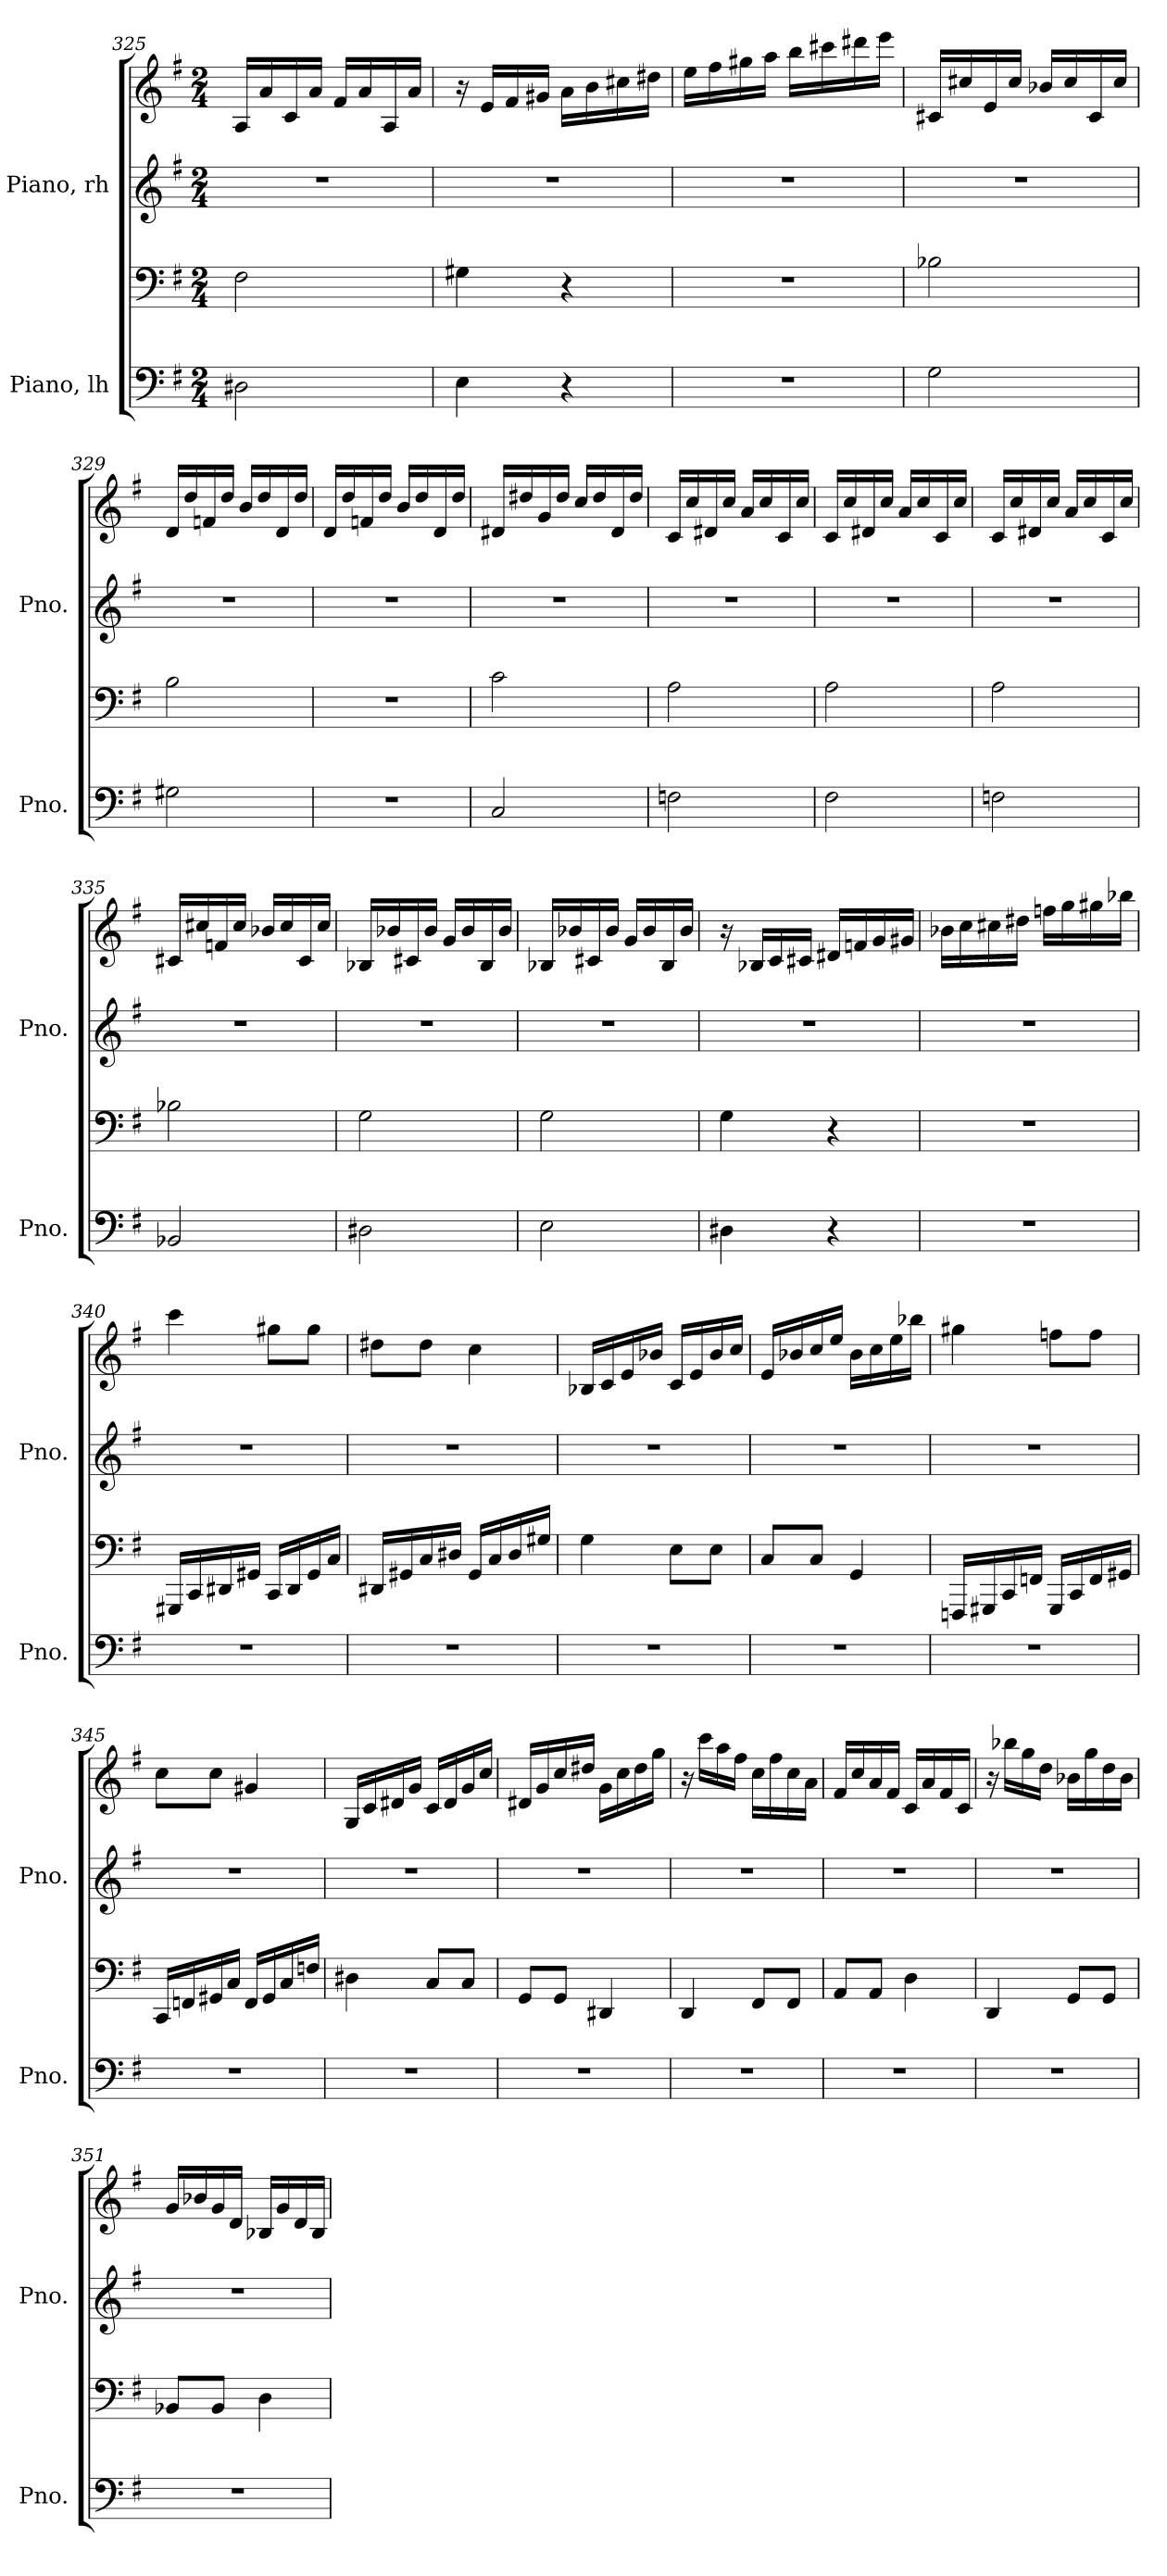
**kern	**kern	**kern	**kern
*part2	*part2	*part1	*part1
*staff4	*staff3	*staff2	*staff1
*I"Piano, lh	*	*I"Piano, rh	*
*I'Pno.	*	*I'Pno.	*
*clefF4	*clefF4	*clefG2	*clefG2
*k[f#]	*k[f#]	*k[f#]	*k[f#]
*M2/4	*M2/4	*M2/4	*M2/4
=325	=325	=325	=325
2D#X\	2F#\	2r	16A/LL
.	.	.	16a/
.	.	.	16c/
.	.	.	16a/JJ
.	.	.	16f#/LL
.	.	.	16a/
.	.	.	16A/
.	.	.	16a/JJ
!!LO:LB:g=z
=326	=326	=326	=326
4E\	4G#X\	2r	16r
.	.	.	16e/LL
.	.	.	16f#/
.	.	.	16g#X/JJ
4r	4r	.	16a\LL
.	.	.	16b\
.	.	.	16cc#X\
.	.	.	16dd#X\JJ
=327	=327	=327	=327
2r	2r	2r	16ee\LL
.	.	.	16ff#\
.	.	.	16gg#X\
.	.	.	16aa\JJ
.	.	.	16bb\LL
.	.	.	16ccc#X\
.	.	.	16ddd#X\
.	.	.	16eee\JJ
=328	=328	=328	=328
2G\	2B-X\	2r	16c#X/LL
.	.	.	16cc#X/
.	.	.	16e/
.	.	.	16cc#/JJ
.	.	.	16b-X/LL
.	.	.	16cc#/
.	.	.	16c#/
.	.	.	16cc#/JJ
=329	=329	=329	=329
2G#X\	2B\	2r	16d/LL
.	.	.	16dd/
.	.	.	16fn/
.	.	.	16dd/JJ
.	.	.	16b/LL
.	.	.	16dd/
.	.	.	16d/
.	.	.	16dd/JJ
!!LO:PB:g=z
=330	=330	=330	=330
2r	2r	2r	16d/LL
.	.	.	16dd/
.	.	.	16fn/
.	.	.	16dd/JJ
.	.	.	16b/LL
.	.	.	16dd/
.	.	.	16d/
.	.	.	16dd/JJ
=331	=331	=331	=331
2C/	2c\	2r	16d#X/LL
.	.	.	16dd#X/
.	.	.	16g/
.	.	.	16dd#/JJ
.	.	.	16cc/LL
.	.	.	16dd#/
.	.	.	16d#/
.	.	.	16dd#/JJ
=332	=332	=332	=332
2Fn\	2A\	2r	16c/LL
.	.	.	16cc/
.	.	.	16d#X/
.	.	.	16cc/JJ
.	.	.	16a/LL
.	.	.	16cc/
.	.	.	16c/
.	.	.	16cc/JJ
=333	=333	=333	=333
2F#\	2A\	2r	16c/LL
.	.	.	16cc/
.	.	.	16d#X/
.	.	.	16cc/JJ
.	.	.	16a/LL
.	.	.	16cc/
.	.	.	16c/
.	.	.	16cc/JJ
!!LO:LB:g=z
=334	=334	=334	=334
2Fn\	2A\	2r	16c/LL
.	.	.	16cc/
.	.	.	16d#X/
.	.	.	16cc/JJ
.	.	.	16a/LL
.	.	.	16cc/
.	.	.	16c/
.	.	.	16cc/JJ
=335	=335	=335	=335
2BB-X/	2B-X\	2r	16c#X/LL
.	.	.	16cc#X/
.	.	.	16fn/
.	.	.	16cc#/JJ
.	.	.	16b-X/LL
.	.	.	16cc#/
.	.	.	16c#/
.	.	.	16cc#/JJ
=336	=336	=336	=336
2D#X\	2G\	2r	16B-X/LL
.	.	.	16b-X/
.	.	.	16c#X/
.	.	.	16b-/JJ
.	.	.	16g/LL
.	.	.	16b-/
.	.	.	16B-/
.	.	.	16b-/JJ
=337	=337	=337	=337
2E\	2G\	2r	16B-X/LL
.	.	.	16b-X/
.	.	.	16c#X/
.	.	.	16b-/JJ
.	.	.	16g/LL
.	.	.	16b-/
.	.	.	16B-/
.	.	.	16b-/JJ
!!LO:LB:g=z
=338	=338	=338	=338
4D#X\	4G\	2r	16r
.	.	.	16B-X/LL
.	.	.	16c/
.	.	.	16c#X/JJ
4r	4r	.	16d#X/LL
.	.	.	16fn/
.	.	.	16g/
.	.	.	16g#X/JJ
=339	=339	=339	=339
2r	2r	2r	16b-X\LL
.	.	.	16cc\
.	.	.	16cc#X\
.	.	.	16dd#X\JJ
.	.	.	16ffn\LL
.	.	.	16gg\
.	.	.	16gg#X\
.	.	.	16bb-X\JJ
=340	=340	=340	=340
2r	16GGG#X/LL	2r	4ccc\
.	16CC/	.	.
.	16DD#X/	.	.
.	16GG#X/JJ	.	.
.	16CC/LL	.	8gg#X\L
.	16DD#/	.	.
.	16GG#/	.	8gg#\J
.	16C/JJ	.	.
!!LO:PB:g=z
=341	=341	=341	=341
2r	16DD#X/LL	2r	8dd#X\L
.	16GG#X/	.	.
.	16C/	.	8dd#\J
.	16D#X/JJ	.	.
.	16GG#/LL	.	4cc\
.	16C/	.	.
.	16D#/	.	.
.	16G#X/JJ	.	.
=342	=342	=342	=342
2r	4G\	2r	16B-X/LL
.	.	.	16c/
.	.	.	16e/
.	.	.	16b-X/JJ
.	8E\L	.	16c/LL
.	.	.	16e/
.	8E\J	.	16b-/
.	.	.	16cc/JJ
=343	=343	=343	=343
2r	8C/L	2r	16e/LL
.	.	.	16b-X/
.	8C/J	.	16cc/
.	.	.	16ee/JJ
.	4GG/	.	16b-\LL
.	.	.	16cc\
.	.	.	16ee\
.	.	.	16bb-X\JJ
!!LO:LB:g=z
=344	=344	=344	=344
2r	16FFFn/LL	2r	4gg#X\
.	16GGG#X/	.	.
.	16CC/	.	.
.	16FFn/JJ	.	.
.	16GGG#/LL	.	8ffn\L
.	16CC/	.	.
.	16FF/	.	8ff\J
.	16GG#X/JJ	.	.
=345	=345	=345	=345
2r	16CC/LL	2r	8cc\L
.	16FFn/	.	.
.	16GG#X/	.	8cc\J
.	16C/JJ	.	.
.	16FF/LL	.	4g#X/
.	16GG#/	.	.
.	16C/	.	.
.	16Fn/JJ	.	.
=346	=346	=346	=346
2r	4D#X\	2r	16G/LL
.	.	.	16c/
.	.	.	16d#X/
.	.	.	16g/JJ
.	8C/L	.	16c/LL
.	.	.	16d#/
.	8C/J	.	16g/
.	.	.	16cc/JJ
=347	=347	=347	=347
2r	8GG/L	2r	16d#X/LL
.	.	.	16g/
.	8GG/J	.	16cc/
.	.	.	16dd#X/JJ
.	4DD#X/	.	16g\LL
.	.	.	16cc\
.	.	.	16dd#\
.	.	.	16gg\JJ
!!LO:LB:g=z
=348	=348	=348	=348
2r	4DD/	2r	16r
.	.	.	16ccc\LL
.	.	.	16aa\
.	.	.	16ff#\JJ
.	8FF#/L	.	16cc\LL
.	.	.	16ff#\
.	8FF#/J	.	16cc\
.	.	.	16a\JJ
=349	=349	=349	=349
2r	8AA/L	2r	16f#/LL
.	.	.	16cc/
.	8AA/J	.	16a/
.	.	.	16f#/JJ
.	4D\	.	16c/LL
.	.	.	16a/
.	.	.	16f#/
.	.	.	16c/JJ
=350	=350	=350	=350
2r	4DD/	2r	16r
.	.	.	16bb-X\LL
.	.	.	16gg\
.	.	.	16dd\JJ
.	8GG/L	.	16b-X\LL
.	.	.	16gg\
.	8GG/J	.	16dd\
.	.	.	16b-\JJ
=351	=351	=351	=351
2r	8BB-X/L	2r	16g/LL
.	.	.	16b-X/
.	8BB-/J	.	16g/
.	.	.	16d/JJ
.	4D\	.	16B-X/LL
.	.	.	16g/
.	.	.	16d/
.	.	.	16B-/JJ
=	=	=	=
*-	*-	*-	*-
